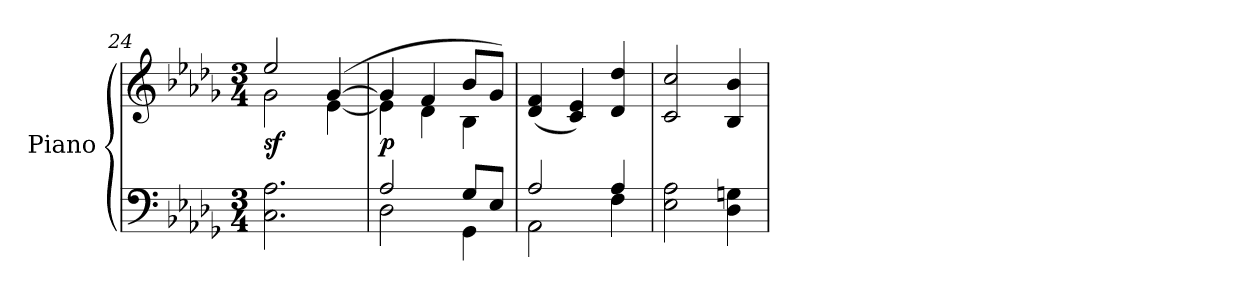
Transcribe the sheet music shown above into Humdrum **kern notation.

**kern	**kern	**dynam
*part1	*part1	*part1
*staff2	*staff1	*staff1/2
*I"Piano	*	*
*I'Pno.	*	*
*clefF4	*clefG2	*
*k[b-e-a-d-g-]	*k[b-e-a-d-g-]	*
*M3/4	*M3/4	*
=24	=24	=24
*	*^	*
!	!	!	!LO:DY:b
2.C\ 2.A-\	2ee-/	2g-\	sf
.	(>[4g-/	[4e-\	.
=25	=25	=25	=25
*^	*	*	*
!	!	!	!	!LO:DY:b
2A-/	2D-\	4g-/]	4e-\]	p
.	.	4f/	4d-\	.
8G-/L	4GG-\	8b-/L	4B-\	.
8E-/J	.	8g-/J)	.	.
*	*	*v	*v	*
=26	=26	=26	=26
2A-/	2AA-\	(<4d-/ 4f/	.
.	.	4c/ 4e-/)	.
4A-/	4F\	4d-/ 4dd-/	.
*v	*v	*	*
!!LO:PB:g=z
=27	=27	=27
2E-\ 2A-\	2c/ 2cc/	.
4D-\ 4Gn\	4B-/ 4b-/	.
=	=	=
*-	*-	*-
